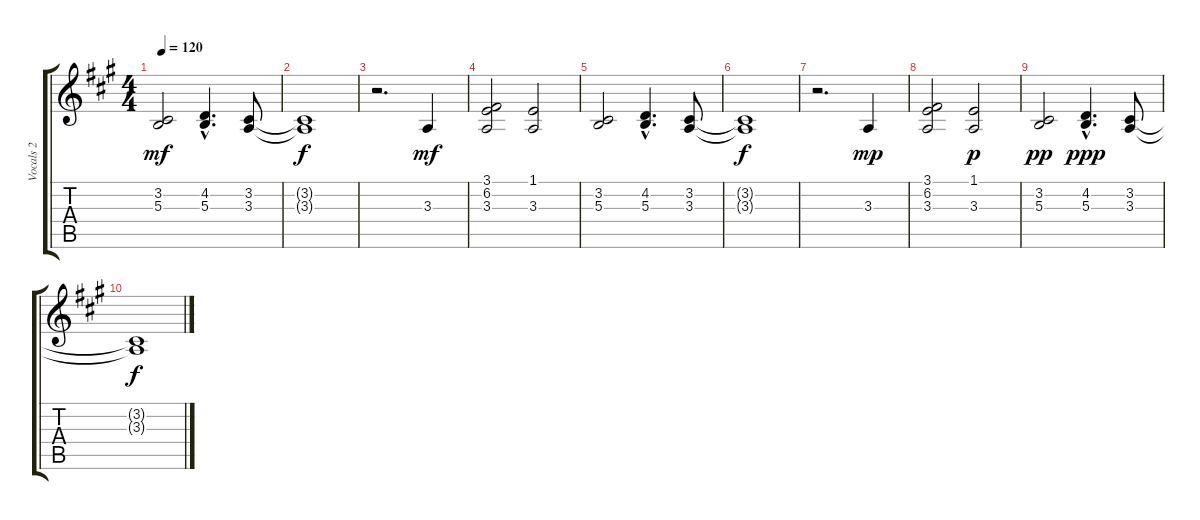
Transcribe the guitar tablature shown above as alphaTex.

\track ("Vocals 2" "Vocals 2") {instrument pad4choir}
\staff {score tabs}
\tuning (Eb4 Bb3 Gb3 Db3 Ab2 Eb2) {hide}
\ts (4 4)
\tempo 120
\clef g2
\ks a
(3.2 5.3).2{dy mf} (4.2{hac} 5.3{hac}).4{d} (3.2 3.3).8 |
(3.2{t} 3.3{t}).1{dy f} |
r.2{d} 3.3.4{dy mf} |
(3.1 6.2 3.3).2 (1.1 3.3).2 |
(3.2 5.3).2 (4.2{hac} 5.3{hac}).4{d} (3.2 3.3).8 |
(3.2{t} 3.3{t}).1{dy f} |
r.2{d} 3.3.4{dy mp} |
(3.1 6.2 3.3).2 (1.1 3.3).2{dy p} |
(3.2 5.3).2{dy pp} (4.2{hac} 5.3{hac}).4{d dy ppp} (3.2 3.3).8 |
(3.2{t} 3.3{t}).1{dy f}
